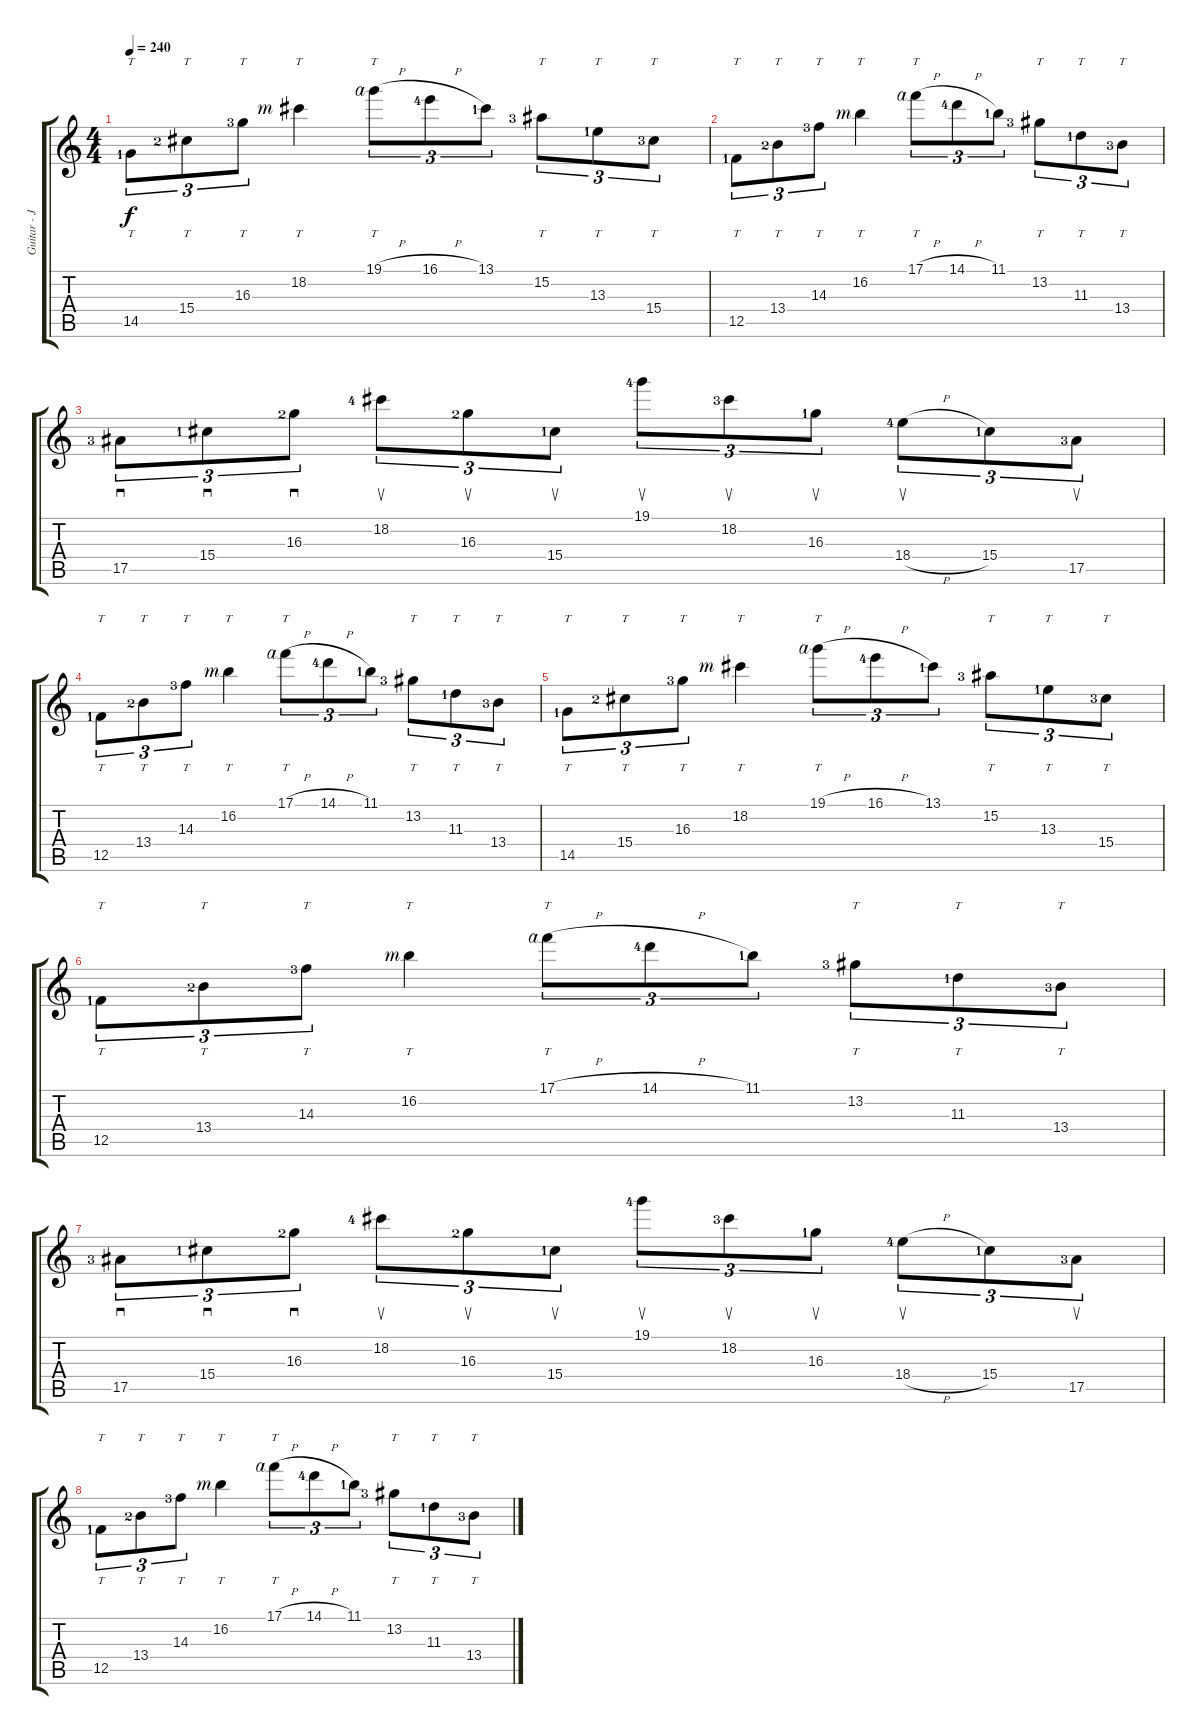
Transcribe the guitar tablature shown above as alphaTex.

\track ("Guitar - Josh Hemandez" "Guitar - J") {instrument distortionguitar}
\staff {score tabs}
\tuning (C4 G3 Eb3 Bb2 F2 C2) {hide}
\ts (4 4)
\tempo 240
\clef g2
\ks c
14.5{lf 2}.8{tt tu (3 2) dy f} 15.4{lf 3}.8{tt tu (3 2)} 16.3{lf 4}.8{tt tu (3 2)} 18.2{rf 3}.4{tt} 19.1{h rf 4}.8{tt tu (3 2)} 16.1{h lf 5}.8{tu (3 2)} 13.1{lf 2}.8{tu (3 2)} 15.2{lf 4}.8{tt tu (3 2)} 13.3{lf 2}.8{tt tu (3 2)} 15.4{lf 4}.8{tt tu (3 2)} |
12.5{lf 2}.8{tt tu (3 2)} 13.4{lf 3}.8{tt tu (3 2)} 14.3{lf 4}.8{tt tu (3 2)} 16.2{rf 3}.4{tt} 17.1{h rf 4}.8{tt tu (3 2)} 14.1{h lf 5}.8{tu (3 2)} 11.1{lf 2}.8{tu (3 2)} 13.2{lf 4}.8{tt tu (3 2)} 11.3{lf 2}.8{tt tu (3 2)} 13.4{lf 4}.8{tt tu (3 2)} |
17.5{lf 4}.8{sd tu (3 2)} 15.4{lf 2}.8{sd tu (3 2)} 16.3{lf 3}.8{sd tu (3 2)} 18.2{lf 5}.8{su tu (3 2)} 16.3{lf 3}.8{su tu (3 2)} 15.4{lf 2}.8{su tu (3 2)} 19.1{lf 5}.8{su tu (3 2)} 18.2{lf 4}.8{su tu (3 2)} 16.3{lf 2}.8{su tu (3 2)} 18.4{h lf 5}.8{su tu (3 2)} 15.4{lf 2}.8{tu (3 2)} 17.5{lf 4}.8{su tu (3 2)} |
12.5{lf 2}.8{tt tu (3 2)} 13.4{lf 3}.8{tt tu (3 2)} 14.3{lf 4}.8{tt tu (3 2)} 16.2{rf 3}.4{tt} 17.1{h rf 4}.8{tt tu (3 2)} 14.1{h lf 5}.8{tu (3 2)} 11.1{lf 2}.8{tu (3 2)} 13.2{lf 4}.8{tt tu (3 2)} 11.3{lf 2}.8{tt tu (3 2)} 13.4{lf 4}.8{tt tu (3 2)} |
14.5{lf 2}.8{tt tu (3 2)} 15.4{lf 3}.8{tt tu (3 2)} 16.3{lf 4}.8{tt tu (3 2)} 18.2{rf 3}.4{tt} 19.1{h rf 4}.8{tt tu (3 2)} 16.1{h lf 5}.8{tu (3 2)} 13.1{lf 2}.8{tu (3 2)} 15.2{lf 4}.8{tt tu (3 2)} 13.3{lf 2}.8{tt tu (3 2)} 15.4{lf 4}.8{tt tu (3 2)} |
12.5{lf 2}.8{tt tu (3 2)} 13.4{lf 3}.8{tt tu (3 2)} 14.3{lf 4}.8{tt tu (3 2)} 16.2{rf 3}.4{tt} 17.1{h rf 4}.8{tt tu (3 2)} 14.1{h lf 5}.8{tu (3 2)} 11.1{lf 2}.8{tu (3 2)} 13.2{lf 4}.8{tt tu (3 2)} 11.3{lf 2}.8{tt tu (3 2)} 13.4{lf 4}.8{tt tu (3 2)} |
17.5{lf 4}.8{sd tu (3 2)} 15.4{lf 2}.8{sd tu (3 2)} 16.3{lf 3}.8{sd tu (3 2)} 18.2{lf 5}.8{su tu (3 2)} 16.3{lf 3}.8{su tu (3 2)} 15.4{lf 2}.8{su tu (3 2)} 19.1{lf 5}.8{su tu (3 2)} 18.2{lf 4}.8{su tu (3 2)} 16.3{lf 2}.8{su tu (3 2)} 18.4{h lf 5}.8{su tu (3 2)} 15.4{lf 2}.8{tu (3 2)} 17.5{lf 4}.8{su tu (3 2)} |
12.5{lf 2}.8{tt tu (3 2)} 13.4{lf 3}.8{tt tu (3 2)} 14.3{lf 4}.8{tt tu (3 2)} 16.2{rf 3}.4{tt} 17.1{h rf 4}.8{tt tu (3 2)} 14.1{h lf 5}.8{tu (3 2)} 11.1{lf 2}.8{tu (3 2)} 13.2{lf 4}.8{tt tu (3 2)} 11.3{lf 2}.8{tt tu (3 2)} 13.4{lf 4}.8{tt tu (3 2)}
